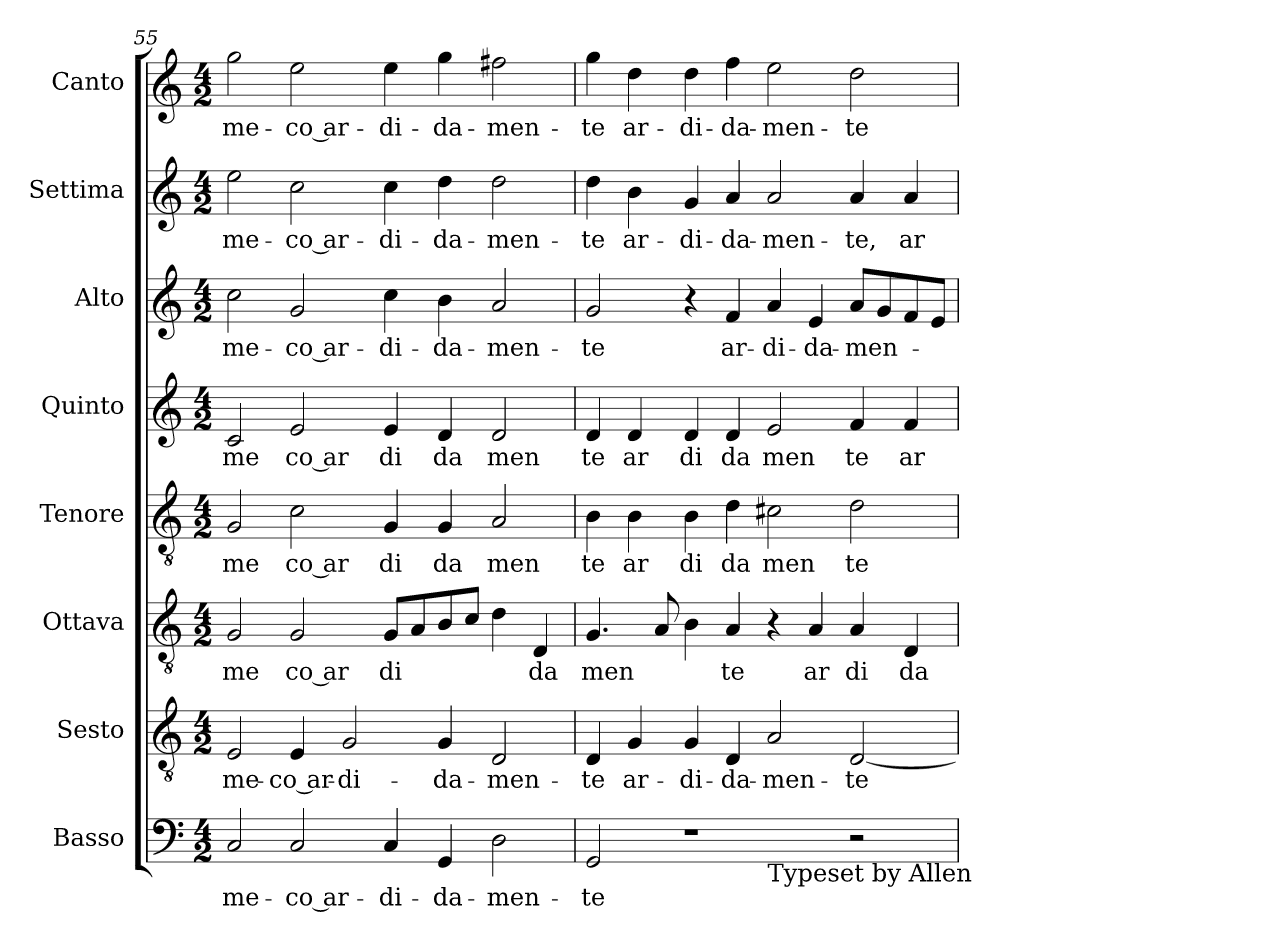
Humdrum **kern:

**kern	**text	**kern	**text	**kern	**text	**kern	**text	**kern	**text	**kern	**text	**kern	**text	**kern	**text
*part8	*part8	*part7	*part7	*part6	*part6	*part5	*part5	*part4	*part4	*part3	*part3	*part2	*part2	*part1	*part1
*staff8	*staff8	*staff7	*staff7	*staff6	*staff6	*staff5	*staff5	*staff4	*staff4	*staff3	*staff3	*staff2	*staff2	*staff1	*staff1
*I"Basso	*	*I"Sesto	*	*I"Ottava	*	*I"Tenore	*	*I"Quinto	*	*I"Alto	*	*I"Settima	*	*I"Canto	*
*I'Basso	*	*I'Sesto	*	*I'Ottava	*	*I'Tenore	*	*I'Quinto	*	*I'Alto	*	*I'Settima	*	*I'Canto	*
!!LO:LB:g=z
*clefF4	*	*clefGv2	*	*clefGv2	*	*clefGv2	*	*clefG2	*	*clefG2	*	*clefG2	*	*clefG2	*
*M4/2	*	*M4/2	*	*M4/2	*	*M4/2	*	*M4/2	*	*M4/2	*	*M4/2	*	*M4/2	*
=55	=55	=55	=55	=55	=55	=55	=55	=55	=55	=55	=55	=55	=55	=55	=55
!	!LO:LY:b:cj	!	!LO:LY:b:cj	!	!LO:LY:b:cj	!	!LO:LY:b:cj	!	!LO:LY:b:cj	!	!LO:LY:b:cj	!	!LO:LY:b:cj	!	!LO:LY:b:cj
2C/	me-	2E/	me-	2G/	me	2G/	me	2c/	me	2cc\	me-	2ee\	me-	2gg\	me-
!	!LO:LY:b:rj	!	!LO:LY:b:rj	!	!LO:LY:b:rj	!	!LO:LY:b:rj	!	!LO:LY:b:rj	!	!LO:LY:b:rj	!	!LO:LY:b:rj	!	!LO:LY:b:rj
2C/	-co ar-	4E/	-co ar-	2G/	co ar	2c\	co ar	2e/	co ar	2g/	-co ar-	2cc\)	-co ar-	(<2ee\	-co ar-
!	!	!	!LO:LY:b:cj	!	!	!	!	!	!	!	!	!	!	!	!
.	.	2G/	-di-	.	.	.	.	.	.	.	.	.	.	.	.
!	!LO:LY:b:cj	!	!	!	!LO:LY:b:cj	!	!LO:LY:b:cj	!	!LO:LY:b:cj	!	!LO:LY:b:cj	!	!LO:LY:b:cj	!	!LO:LY:b:cj
4C/	-di-	.	.	8G/L	di	4G/	di	4e/	di	4cc\	-di-	4cc\	-di-	4ee\	-di-
.	.	.	.	8A/	.	.	.	.	.	.	.	.	.	.	.
!	!LO:LY:b:cj	!	!LO:LY:b:cj	!	!	!	!LO:LY:b:cj	!	!LO:LY:b:cj	!	!LO:LY:b:cj	!	!LO:LY:b:cj	!	!LO:LY:b:cj
4GG/	-da-	4G/	-da-	8B/	.	4G/	da	4d/	da	4b\	-da-	4dd\	-da-	4gg\	-da-
.	.	.	.	8c/J	.	.	.	.	.	.	.	.	.	.	.
!	!LO:LY:b:cj	!	!LO:LY:b:cj	!	!	!	!LO:LY:b:cj	!	!LO:LY:b:cj	!	!LO:LY:b:cj	!	!LO:LY:b:cj	!	!LO:LY:b:cj
2D\	-men-	2D/	-men-	4d\	.	2A/	men	2d/	men	2a/	-men-	2dd\	-men-	2ff#X\	-men-
!	!	!	!	!	!LO:LY:b:cj	!	!	!	!	!	!	!	!	!	!
.	.	.	.	4D/	da	.	.	.	.	.	.	.	.	.	.
=56	=56	=56	=56	=56	=56	=56	=56	=56	=56	=56	=56	=56	=56	=56	=56
!	!LO:LY:b:cj	!	!LO:LY:b:cj	!	!LO:LY:b	!	!LO:LY:b:cj	!	!LO:LY:b:cj	!	!LO:LY:b:cj	!	!LO:LY:b:cj	!	!LO:LY:b:cj
*^	*	*	*	*	*	*	*	*	*	*	*	*	*	*	*
2GG/	1ryy	-te	4D/	-te	4.G/	men	4B\	te	4d/	te	2g/	-te	4dd\	-te	4gg\	-te
!	!	!	!	!LO:LY:b:cj	!	!	!	!LO:LY:b:cj	!	!LO:LY:b:cj	!	!	!	!LO:LY:b:cj	!	!LO:LY:b:cj
.	.	.	4G/	ar-	.	.	4B\	ar	4d/	ar	.	.	4b\	ar-	4dd\	ar-
.	.	.	.	.	8A/	.	.	.	.	.	.	.	.	.	.	.
!	!	!	!	!LO:LY:b:cj	!	!	!	!LO:LY:b:cj	!	!LO:LY:b:cj	!	!	!	!LO:LY:b:cj	!	!LO:LY:b:cj
1r	.	.	4G/	-di-	4B\	.	4B\	di	4d/	di	4r	.	4g/	-di-	4dd\	-di-
!	!	!	!	!LO:LY:b:cj	!	!LO:LY:b:cj	!	!LO:LY:b:cj	!	!LO:LY:b:cj	!	!LO:LY:b:cj	!	!LO:LY:b:cj	!	!LO:LY:b:cj
.	.	.	4D/	-da-	4A/	te	4d\	da	4d/	da	4f/	ar-	4a/	-da-	4ff\	-da-
!	!LO:TX:b:t=Typeset by Allen	!	!	!	!	!	!	!	!	!	!	!	!	!	!	!
!	!	!	!	!LO:LY:b:cj	!	!	!	!LO:LY:b:cj	!	!LO:LY:b:cj	!	!LO:LY:b:cj	!	!LO:LY:b:cj	!	!LO:LY:b:cj
.	1ryy	.	2A/	-men-	4r	.	2c#X\	men	2e/	men	4a/	-di-	2a/	-men-	2ee\	-men-
!	!	!	!	!	!	!LO:LY:b:cj	!	!	!	!	!	!LO:LY:b:cj	!	!	!	!
.	.	.	.	.	4A/	ar	.	.	.	.	4e/	-da-	.	.	.	.
!	!	!	!	!LO:LY:b:cj	!	!LO:LY:b:cj	!	!LO:LY:b:cj	!	!LO:LY:b:cj	!	!LO:LY:b	!	!LO:LY:b:cj	!	!LO:LY:b:cj
2r	.	.	[<2D/	-te	4A/	di	2d\	te	4f/	te	8a/L	-men-	4a/	-te,	2dd\	-te
.	.	.	.	.	.	.	.	.	.	.	8g/	.	.	.	.	.
!	!	!	!	!	!	!LO:LY:b:cj	!	!	!	!LO:LY:b:cj	!	!	!	!LO:LY:b:cj	!	!
.	.	.	.	.	4D/	da	.	.	4f/	ar	8f/	.	4a/	ar-	.	.
.	.	.	.	.	.	.	.	.	.	.	8e/J	.	.	.	.	.
*v	*v	*	*	*	*	*	*	*	*	*	*	*	*	*	*	*
=	=	=	=	=	=	=	=	=	=	=	=	=	=	=	=
*-	*-	*-	*-	*-	*-	*-	*-	*-	*-	*-	*-	*-	*-	*-	*-
